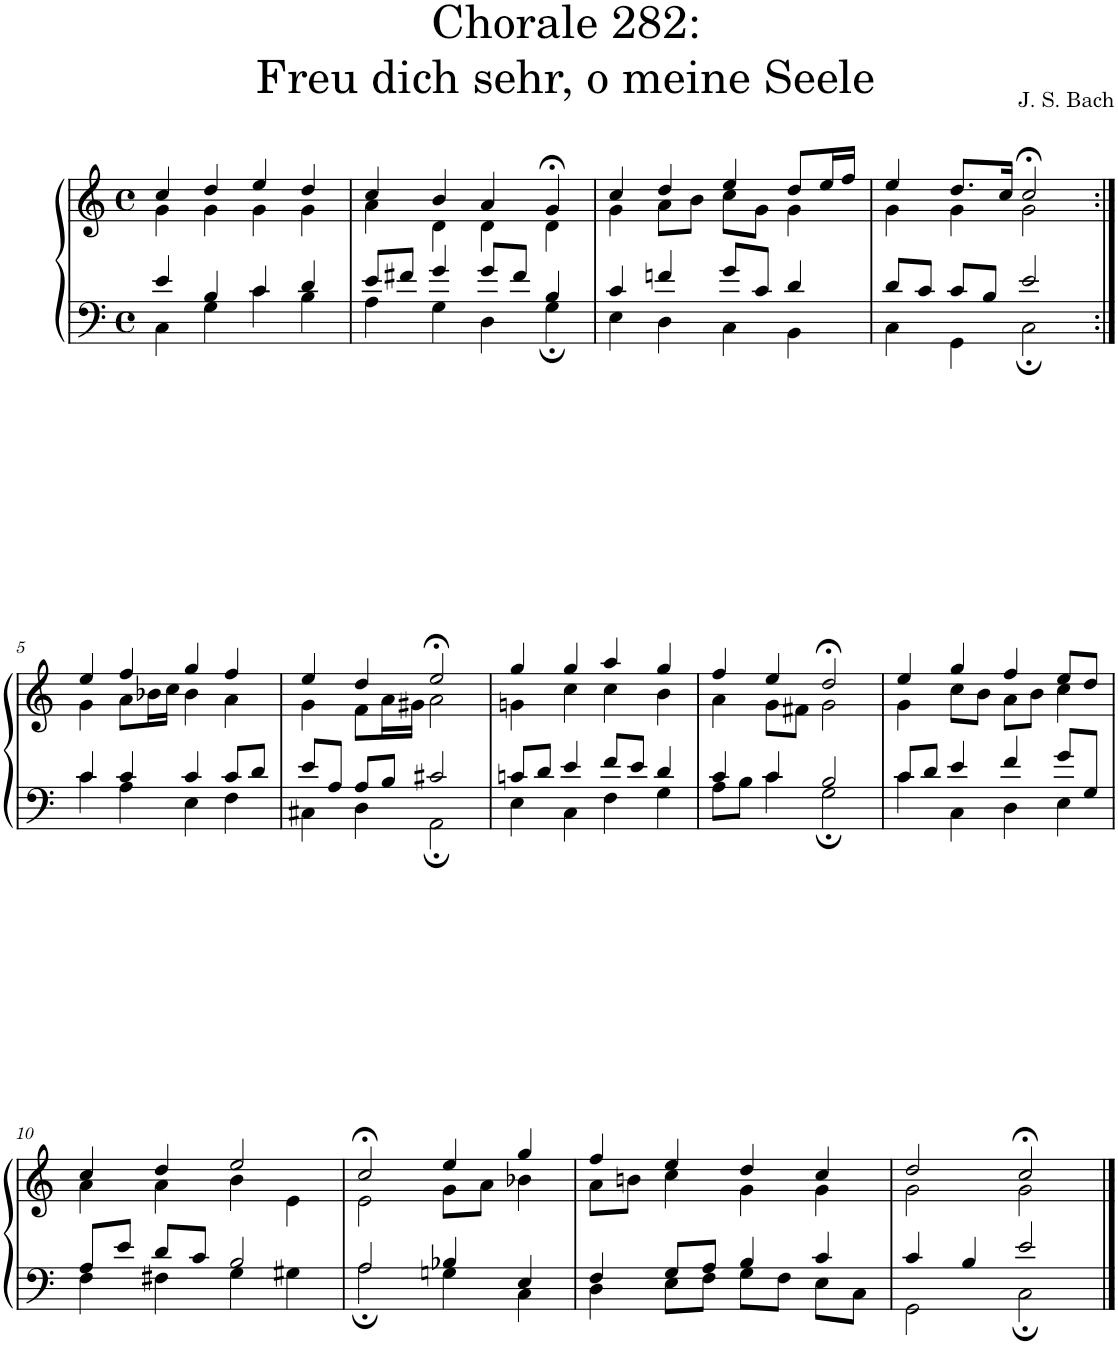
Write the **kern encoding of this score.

**kern	**kern
*part1	*part1
*staff2	*staff1
*I"S,A	*
*clefF4	*clefG2
*k[]	*k[]
*M4/4	*M4/4
*met(c)	*met(c)
=1	=1
*^	*^
4e/	4C\	4cc/	4g\
4B/	4G\	4dd/	4g\
4c/	4c\	4ee/	4g\
4d/	4B\	4dd/	4g\
=2	=2	=2	=2
8e/L	4A\	4cc/	4a\
8f#X/J	.	.	.
4g/	4G\	4b/	4d\
8g/L	4D\	4a/	4d\
8f#/J	.	.	.
4B/	4G;\	4g;</	4d\
=3	=3	=3	=3
4c/	4E\	4cc/	4g\
4fn/	4D\	4dd/	8a\L
.	.	.	8b\J
8g/L	4C\	4ee/	8cc\L
8c/J	.	.	8g\J
4d/	4BB\	8dd/L	4g\
.	.	16ee/L	.
.	.	16ff/JJ	.
=4	=4	=4	=4
8d/L	4C\	4ee/	4g\
8c/J	.	.	.
8c/L	4GG\	8.dd/L	4g\
8B/J	.	.	.
.	.	16cc/Jk	.
2e/	2C;\	2cc;</	2g\
!!LO:LB:g=z	!!
=5:|!	=5:|!	=5:|!	=5:|!
4c/	4c\	4ee/	4g\
4c/	4A\	4ff/	8a\L
.	.	.	16b-X\L
.	.	.	16cc\JJ
4c/	4E\	4gg/	4b-\
8c/L	4F\	4ff/	4a\
8d/J	.	.	.
=6	=6	=6	=6
8e/L	4C#X\	4ee/	4g\
8A/J	.	.	.
8A/L	4D\	4dd/	8f\L
8B/J	.	.	16a\L
.	.	.	16g#X\JJ
2c#X/	2AA;\	2ee;</	2a\
=7	=7	=7	=7
8cn/L	4E\	4gg/	4gn\
8d/J	.	.	.
4e/	4C\	4gg/	4cc\
8f/L	4F\	4aa/	4cc\
8e/J	.	.	.
4d/	4G\	4gg/	4b\
=8	=8	=8	=8
4c/	8A\L	4ff/	4a\
.	8B\J	.	.
4c/	4c\	4ee/	8g\L
.	.	.	8f#X\J
2B/	2G;\	2dd;</	2g\
=9	=9	=9	=9
8c/L	4c\	4ee/	4g\
8d/J	.	.	.
4e/	4C\	4gg/	8cc\L
.	.	.	8b\J
4f/	4D\	4ff/	8a\L
.	.	.	8b\J
8g/L	4E\	8ee/L	4cc\
8G/J	.	8dd/J	.
!!LO:LB:g=z	!!
=10	=10	=10	=10
8A/L	4F\	4cc/	4a\
8e/J	.	.	.
8d/L	4F#X\	4dd/	4a\
8c/J	.	.	.
2B/	4G\	2ee/	4b\
.	4G#X\	.	4e\
=11	=11	=11	=11
2A/	2A;\	2cc;</	2e\
4B-X/	4Gn\	4ee/	8g\L
.	.	.	8a\J
4E/	4C\	4gg/	4b-X\
=12	=12	=12	=12
4F/	4D\	4ff/	8a\L
.	.	.	8bn\J
8G/L	8E\L	4ee/	4cc\
8A/J	8F\J	.	.
4B/	8G\L	4dd/	4g\
.	8F\J	.	.
4c/	8E\L	4cc/	4g\
.	8C\J	.	.
=13	=13	=13	=13
4c/	2GG\	2dd/	2g\
4B/	.	.	.
2e/	2C;\	2cc;</	2g\
*v	*v	*	*
*	*v	*v
==	==
*-	*-
